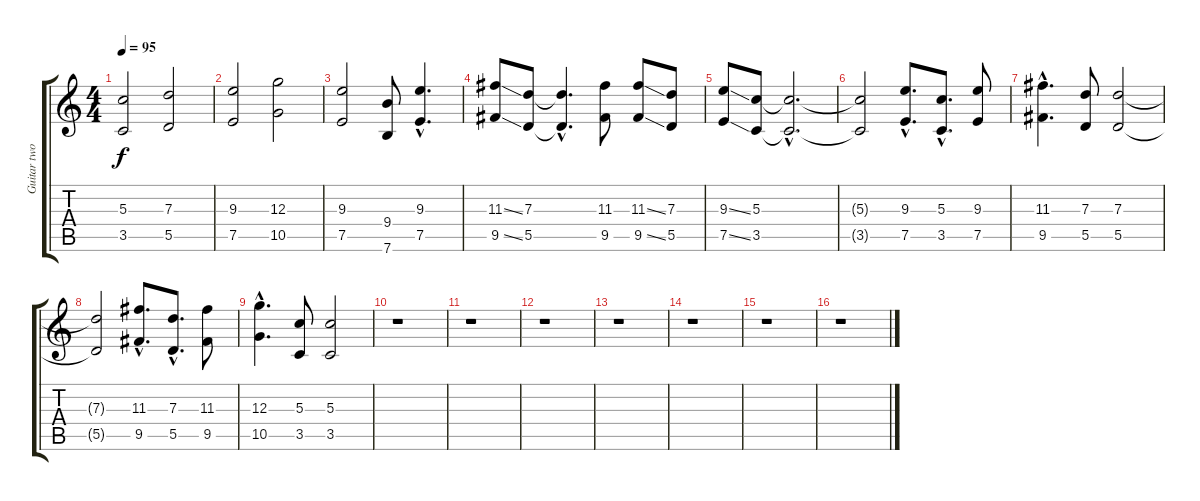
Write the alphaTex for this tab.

\track ("Guitar two" "Guitar two") {instrument overdrivenguitar}
\staff {score tabs}
\tuning (E4 B3 G3 D3 A2 E2) {hide}
\ts (4 4)
\tempo 95
\clef g2
\ks c
(5.3 3.5).2{dy f} (7.3 5.5).2 |
(9.3 7.5).2 (12.3 10.5).2 |
(9.3 7.5).2 (9.4 7.6).8 (9.3{hac} 7.5{hac}).4{d} |
(11.3{ss} 9.5{ss}).8 (7.3 5.5).8 (7.3{hac t} 5.5{hac t}).4{d} (11.3 9.5).8 (11.3{ss} 9.5{ss}).8 (7.3 5.5).8 |
(9.3{ss} 7.5{ss}).8 (5.3 3.5).8 (5.3{hac t} 3.5{hac t}).2{d} |
(5.3{t} 3.5{t}).2 (9.3{hac} 7.5{hac}).8{d} (5.3{hac} 3.5{hac}).8{d} (9.3 7.5).8 |
(11.3{hac} 9.5{hac}).4{d} (7.3 5.5).8 (7.3 5.5).2 |
(7.3{t} 5.5{t}).2 (11.3{hac} 9.5{hac}).8{d} (7.3{hac} 5.5{hac}).8{d} (11.3 9.5).8 |
(12.3{hac} 10.5{hac}).4{d} (5.3 3.5).8 (5.3 3.5).2 |
r.1 |
r.1 |
r.1 |
r.1 |
r.1 |
r.1 |
r.1
